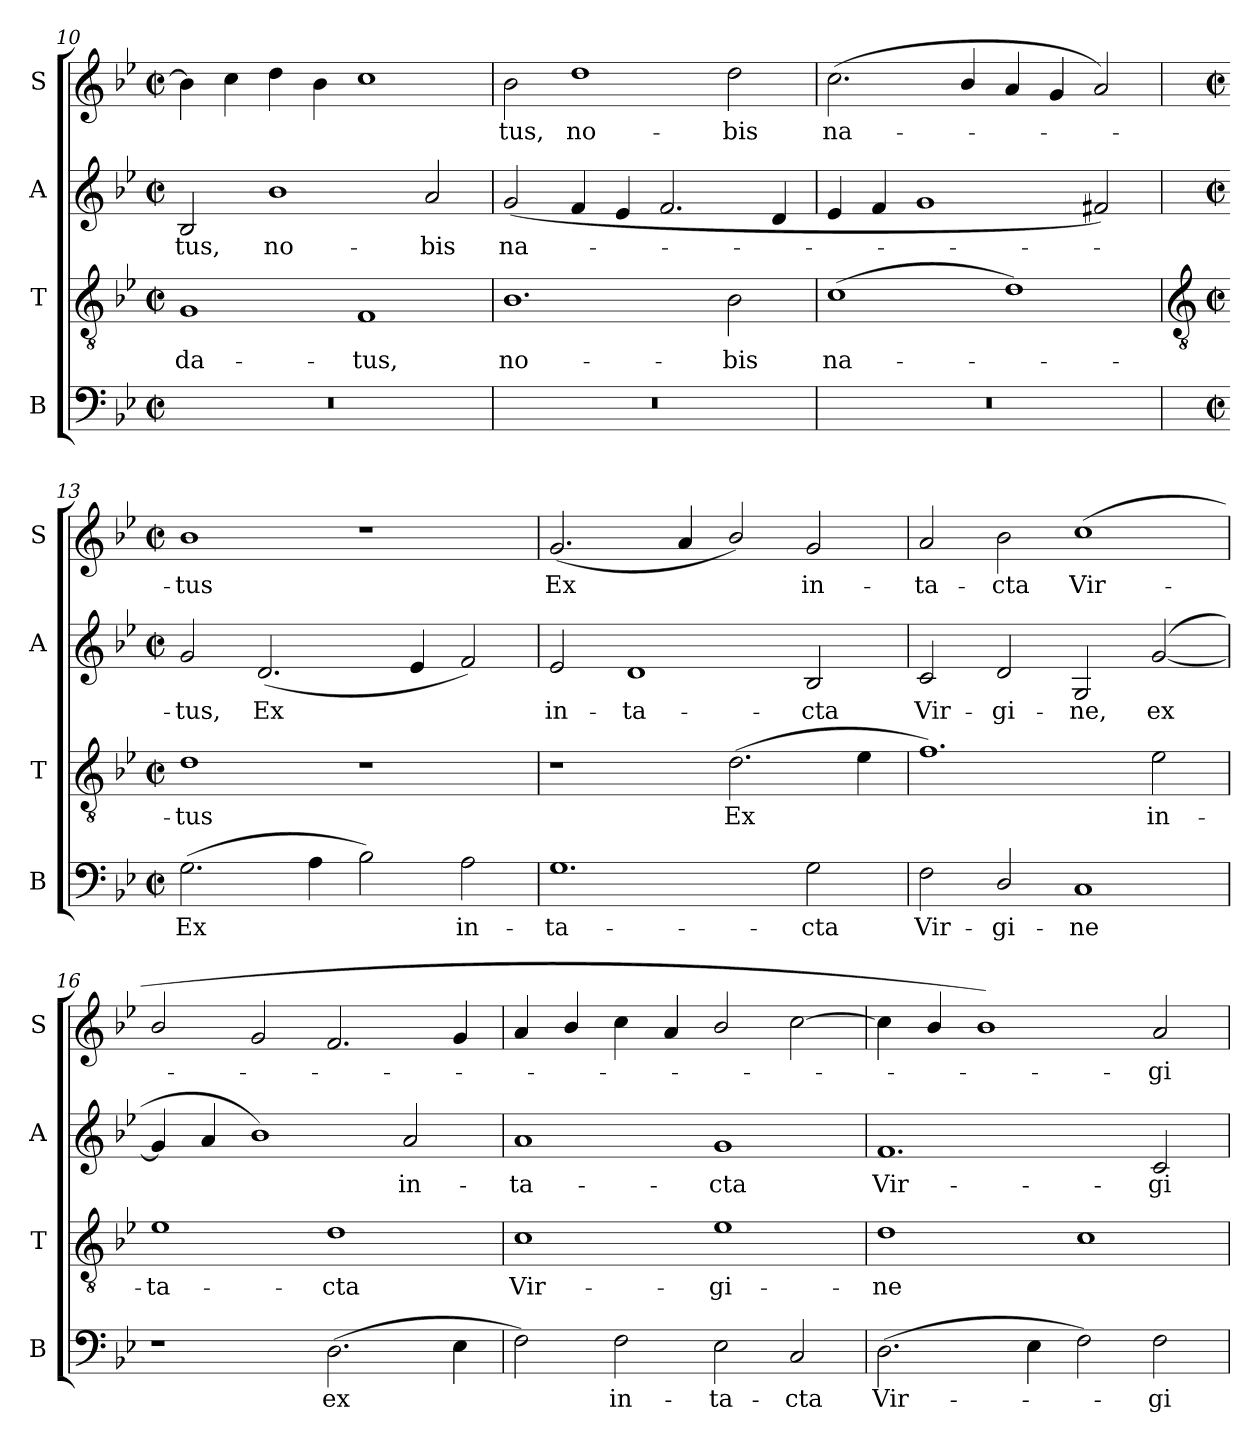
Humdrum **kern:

**kern	**text	**kern	**text	**kern	**text	**kern	**text
*part4	*part4	*part3	*part3	*part2	*part2	*part1	*part1
*staff4	*staff4	*staff3	*staff3	*staff2	*staff2	*staff1	*staff1
*I"B	*	*I"T	*	*I"A	*	*I"S	*
*I'B	*	*I'T	*	*I'A	*	*I'S	*
*clefF4	*	*clefGv2	*	*clefG2	*	*clefG2	*
*k[b-e-]	*	*k[b-e-]	*	*k[b-e-]	*	*k[b-e-]	*
*B-:	*	*B-:	*	*B-:	*	*B-:	*
*M4/2	*	*M4/2	*	*M4/2	*	*M4/2	*
*met(c|)	*	*met(c|)	*	*met(c|)	*	*met(c|)	*
=10	=10	=10	=10	=10	=10	=10	=10
!	!	!	!LO:LY:b	!	!LO:LY:b	!	!
0r	.	1G	da-	2B-	-tus,	4b-]	.
.	.	.	.	.	.	4cc	.
!	!	!	!	!	!LO:LY:b	!	!
.	.	.	.	1b-	no-	4dd	.
.	.	.	.	.	.	4b-	.
!	!	!	!LO:LY:b	!	!	!	!
.	.	1F	-tus,	.	.	1cc	.
!	!	!	!	!	!LO:LY:b	!	!
.	.	.	.	2a	-bis	.	.
=11	=11	=11	=11	=11	=11	=11	=11
!	!	!	!LO:LY:b	!	!LO:LY:b	!	!LO:LY:b
0r	.	1.B-	no-	(<2g	na-	2b-	tus,
!	!	!	!	!	!	!	!LO:LY:b
.	.	.	.	4f	.	1dd	no-
.	.	.	.	4e-	.	.	.
.	.	.	.	2.f	.	.	.
!	!	!	!LO:LY:b	!	!	!	!LO:LY:b
.	.	2B-	-bis	.	.	2dd	-bis
.	.	.	.	4d	.	.	.
=12	=12	=12	=12	=12	=12	=12	=12
!	!	!	!LO:LY:b	!	!	!	!LO:LY:b
0r	.	(>1c	na-	4e-	.	(<2.cc	na-
.	.	.	.	4f	.	.	.
.	.	.	.	1g	.	.	.
.	.	.	.	.	.	4b-/	.
.	.	1d)	.	.	.	4a	.
.	.	.	.	.	.	4g	.
.	.	.	.	2f#X)	.	2a)	.
!!LO:LB:g=z
=13	=13	=13	=13	=13	=13	=13	=13
*	*	*clefGv2	*	*	*	*	*
*M4/2	*	*M4/2	*	*M4/2	*	*M4/2	*
*met(c|)	*	*met(c|)	*	*met(c|)	*	*met(c|)	*
!	!LO:LY:b	!	!LO:LY:b	!	!LO:LY:b	!	!LO:LY:b
(>2.G	Ex	1d	tus	2g	tus,	1b-	tus
!	!	!	!	!	!LO:LY:b	!	!
.	.	.	.	(<2.d	Ex	.	.
4A	.	.	.	.	.	.	.
2B-)	.	1r	.	.	.	1r	.
.	.	.	.	4e-	.	.	.
!	!LO:LY:b	!	!	!	!	!	!
2A	in-	.	.	2f)	.	.	.
=14	=14	=14	=14	=14	=14	=14	=14
!	!LO:LY:b	!	!	!	!LO:LY:b	!	!LO:LY:b
1.G	-ta-	1r	.	2e-	in-	(<2.g	Ex
!	!	!	!	!	!LO:LY:b	!	!
.	.	.	.	1d	-ta-	.	.
.	.	.	.	.	.	4a	.
!	!	!	!LO:LY:b	!	!	!	!
.	.	(>2.d	Ex	.	.	2b-/)	.
!	!LO:LY:b	!	!	!	!LO:LY:b	!	!LO:LY:b
2G	-cta	.	.	2B-	-cta	2g	in-
.	.	4e-	.	.	.	.	.
=15	=15	=15	=15	=15	=15	=15	=15
!	!LO:LY:b	!	!	!	!LO:LY:b	!	!LO:LY:b
2F	Vir-	1.f)	.	2c	Vir-	2a	-ta-
!	!LO:LY:b	!	!	!	!LO:LY:b	!	!LO:LY:b
2D/	-gi-	.	.	2d	-gi-	2b-	-cta
!	!LO:LY:b	!	!	!	!LO:LY:b	!	!LO:LY:b
1C	-ne	.	.	2G	-ne,	(<1cc	Vir-
!	!	!	!LO:LY:b	!	!LO:LY:b	!	!
.	.	2e-	in-	(<[2g	ex	.	.
=16	=16	=16	=16	=16	=16	=16	=16
!	!	!	!LO:LY:b	!	!	!	!
1r	.	1e-	-ta-	4g]	.	2b-/	.
.	.	.	.	4a	.	.	.
.	.	.	.	1b-)	.	2g	.
!	!LO:LY:b	!	!LO:LY:b	!	!	!	!
(>2.D	ex	1d	-cta	.	.	2.f	.
!	!	!	!	!	!LO:LY:b	!	!
.	.	.	.	2a	in-	.	.
4E-	.	.	.	.	.	4g	.
=17	=17	=17	=17	=17	=17	=17	=17
!	!	!	!LO:LY:b	!	!LO:LY:b	!	!
2F)	.	1c	Vir-	1a	-ta-	4a	.
.	.	.	.	.	.	4b-/	.
!	!LO:LY:b	!	!	!	!	!	!
2F	in-	.	.	.	.	4cc	.
.	.	.	.	.	.	4a	.
!	!LO:LY:b	!	!LO:LY:b	!	!LO:LY:b	!	!
2E-	-ta-	1e-	-gi-	1g	-cta	2b-/	.
!	!LO:LY:b	!	!	!	!	!	!
2C	-cta	.	.	.	.	[2cc\	.
=18	=18	=18	=18	=18	=18	=18	=18
!	!LO:LY:b	!	!LO:LY:b	!	!LO:LY:b	!	!
(>2.D	Vir-	1d	-ne	1.f	Vir-	4cc\]	.
.	.	.	.	.	.	4b-/	.
.	.	.	.	.	.	1b-/)	.
4E-	.	.	.	.	.	.	.
2F)	.	1c	.	.	.	.	.
!	!LO:LY:b	!	!	!	!LO:LY:b	!	!LO:LY:b
2F	gi-	.	.	2c	-gi-	2a	gi-
=	=	=	=	=	=	=	=
*-	*-	*-	*-	*-	*-	*-	*-
